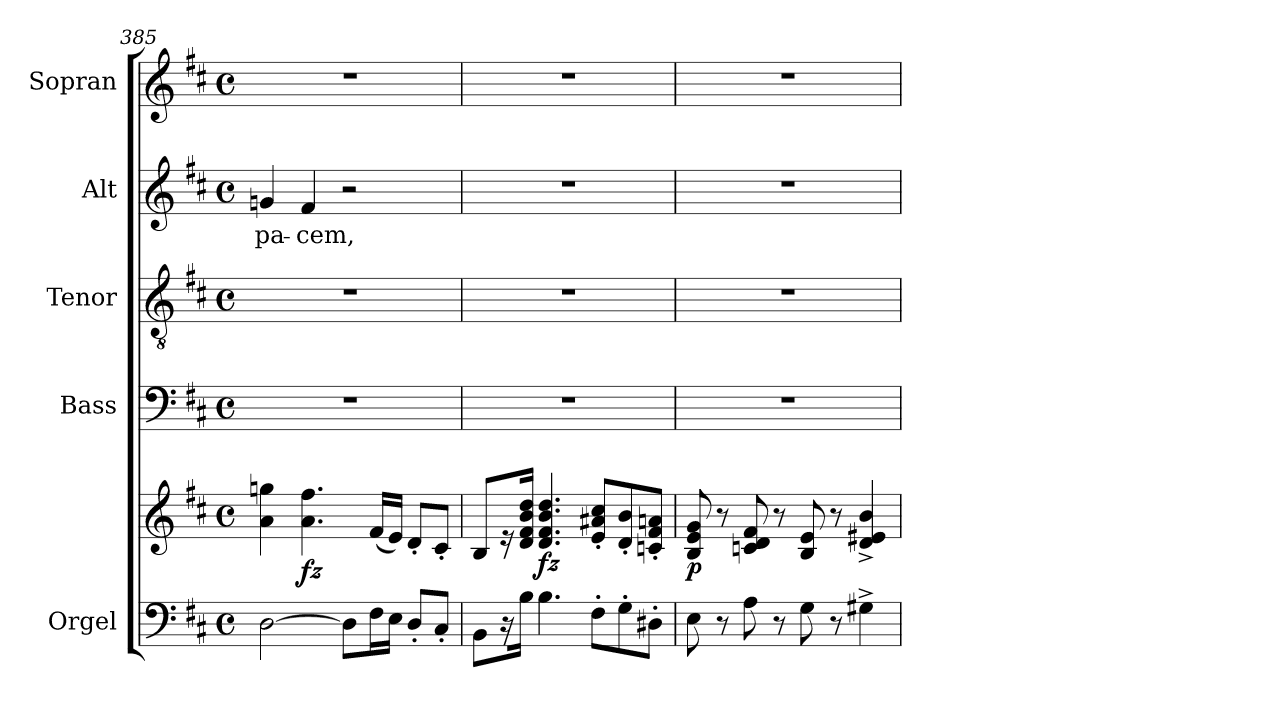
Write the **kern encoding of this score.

**kern	**kern	**dynam	**kern	**kern	**kern	**text	**kern
*part5	*part5	*part5	*part4	*part3	*part2	*part2	*part1
*staff6	*staff5	*staff5/6	*staff4	*staff3	*staff2	*staff2	*staff1
*I"Orgel	*	*	*I"Bass	*I"Tenor	*I"Alt	*	*I"Sopran
*I'Org.	*	*	*I'B.	*I'T.	*I'A.	*	*I'S.
*clefF4	*clefG2	*	*clefF4	*clefGv2	*clefG2	*	*clefG2
*k[f#c#]	*k[f#c#]	*	*k[f#c#]	*k[f#c#]	*k[f#c#]	*	*k[f#c#]
*D:	*D:	*	*D:	*D:	*D:	*	*D:
*M4/4	*M4/4	*	*M4/4	*M4/4	*M4/4	*	*M4/4
*met(c)	*met(c)	*	*met(c)	*met(c)	*met(c)	*	*met(c)
=385	=385	=385	=385	=385	=385	=385	=385
!	!	!	!	!	!	!LO:LY:b	!
[2D\	4a\ 4ggn\	.	1r	1r	4gn/	pa-	1r
!	!	!LO:DY:b	!	!	!	!LO:LY:b	!
.	4.a\ 4.ff#\	fz	.	.	4f#/	-cem,	.
8D\L]	.	.	.	.	2r	.	.
16F#\L	(<16f#/LL	.	.	.	.	.	.
16E\JJ	16e/JJ)	.	.	.	.	.	.
8D'</L	8d'</L	.	.	.	.	.	.
8C#'</J	8c#'</J	.	.	.	.	.	.
!!LO:LB:g=z
=386	=386	=386	=386	=386	=386	=386	=386
8BB\L	8B/L	.	1r	1r	1r	.	1r
16r	16r	.	.	.	.	.	.
16B\Jk	16d/ 16f#/ 16b/ 16dd/Jk	.	.	.	.	.	.
!	!	!LO:DY:b	!	!	!	!	!
4.B\	4.d/ 4.f#/ 4.b/ 4.dd/	fz	.	.	.	.	.
8F#'>\L	8e/'< 8a#X/'< 8cc#/'<L	.	.	.	.	.	.
8G'>\	8d/'< 8b/'<	.	.	.	.	.	.
8D#X'>\J	8cn/'< 8f#/'< 8an/'<J	.	.	.	.	.	.
=387	=387	=387	=387	=387	=387	=387	=387
!	!	!LO:DY:b	!	!	!	!	!
8E\	8B/ 8e/ 8g/	p	1r	1r	1r	.	1r
8r	8r	.	.	.	.	.	.
8A\	8cn/ 8d/ 8f#/	.	.	.	.	.	.
8r	8r	.	.	.	.	.	.
8G\	8B/ 8e/	.	.	.	.	.	.
8r	8r	.	.	.	.	.	.
4G#X^>\	4d/^< 4e#X/^< 4b/^<	.	.	.	.	.	.
=	=	=	=	=	=	=	=
*-	*-	*-	*-	*-	*-	*-	*-
